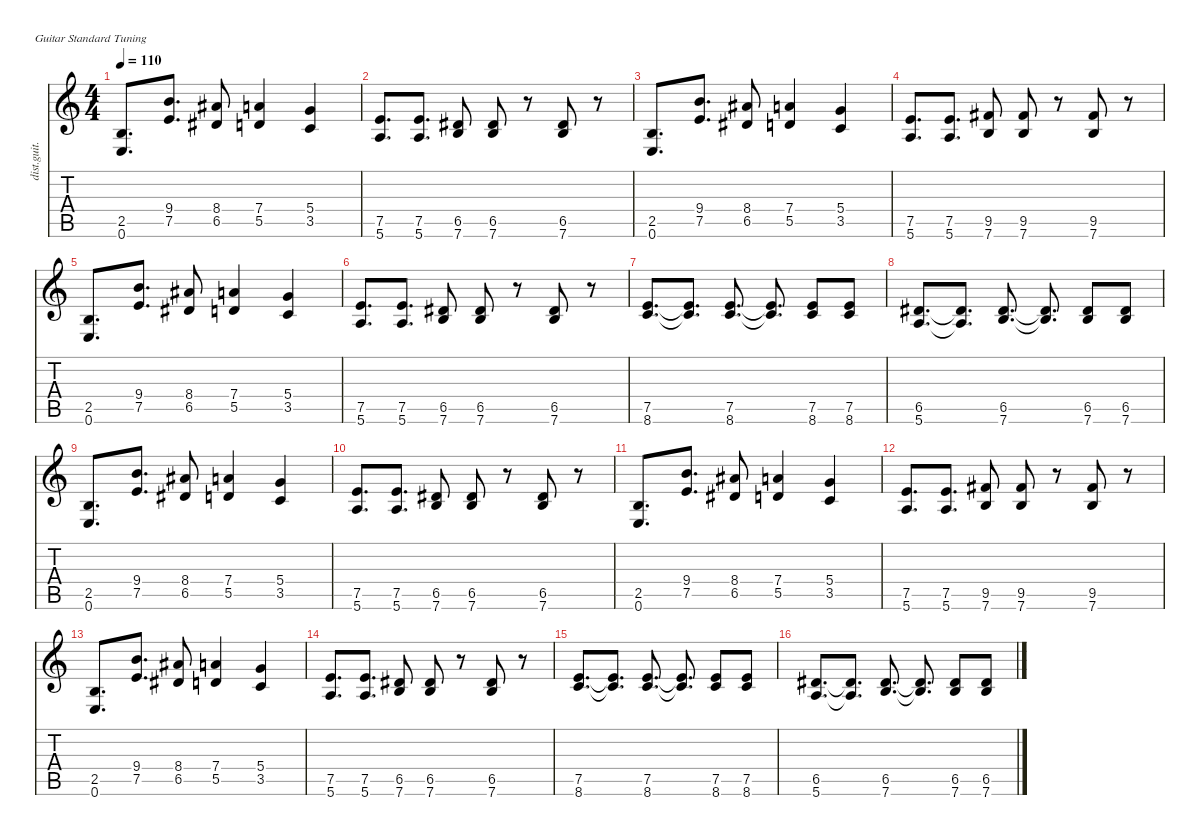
\defaultSystemsLayout 4
\hideDynamics
\bracketExtendMode nobrackets
\otherSystemsTrackNameOrientation horizontal
\track ("Distortion Guitar" "dist.guit.") {instrument distortionguitar}
\staff {score tabs}
\tuning (E4 B3 G3 D3 A2 E2)
\ts (4 4)
\tempo 110
\clef g2
\ks c
(0.6 2.5).8{d dy mf beam Up} (9.4 7.5).8{d beam Up} (6.5{acc #} 8.4{acc #}).8{beam Up} (5.5 7.4).4{beam Up} (5.4 3.5).4{beam Up} |
(5.6 7.5).8{d beam Up} (5.6 7.5).8{d beam Up} (7.6 6.5{acc #}).8{beam Up} (7.6 6.5{acc #}).8{beam Up} r.8{beam Up} (7.6 6.5{acc #}).8{beam Up} r.8{beam Up} |
(0.6 2.5).8{d beam Up} (9.4 7.5).8{d beam Up} (6.5{acc #} 8.4{acc #}).8{beam Up} (5.5 7.4).4{beam Up} (5.4 3.5).4{beam Up} |
(5.6 7.5).8{d beam Up} (5.6 7.5).8{d beam Up} (7.6 9.5{acc #}).8{beam Up} (7.6 9.5{acc #}).8{beam Up} r.8{beam Up} (7.6 9.5{acc #}).8{beam Up} r.8{beam Up} |
(0.6 2.5).8{d beam Up} (9.4 7.5).8{d beam Up} (6.5{acc #} 8.4{acc #}).8{beam Up} (5.5 7.4).4{beam Up} (5.4 3.5).4{beam Up} |
(5.6 7.5).8{d beam Up} (5.6 7.5).8{d beam Up} (7.6 6.5{acc #}).8{beam Up} (7.6 6.5{acc #}).8{beam Up} r.8{beam Up} (7.6 6.5{acc #}).8{beam Up} r.8{beam Up} |
(8.6 7.5).8{d beam Up} (7.5{t} 8.6{t}).8{d beam Up} (7.5 8.6).8{d beam Up} (7.5{t} 8.6{t}).8{d beam Up} (7.5 8.6).8{beam Up} (8.6 7.5).8{beam Up} |
(5.6 6.5{acc #}).8{d beam Up} (5.6{t} 6.5{t acc #}).8{d beam Up} (7.6 6.5{acc #}).8{d beam Up} (7.6{t} 6.5{t acc #}).8{d beam Up} (7.6 6.5{acc #}).8{beam Up} (7.6 6.5{acc #}).8{beam Up} |
(0.6 2.5).8{d beam Up} (9.4 7.5).8{d beam Up} (6.5{acc #} 8.4{acc #}).8{beam Up} (5.5 7.4).4{beam Up} (5.4 3.5).4{beam Up} |
(5.6 7.5).8{d beam Up} (5.6 7.5).8{d beam Up} (7.6 6.5{acc #}).8{beam Up} (7.6 6.5{acc #}).8{beam Up} r.8{beam Up} (7.6 6.5{acc #}).8{beam Up} r.8{beam Up} |
(0.6 2.5).8{d beam Up} (9.4 7.5).8{d beam Up} (6.5{acc #} 8.4{acc #}).8{beam Up} (5.5 7.4).4{beam Up} (5.4 3.5).4{beam Up} |
(5.6 7.5).8{d beam Up} (5.6 7.5).8{d beam Up} (7.6 9.5{acc #}).8{beam Up} (7.6 9.5{acc #}).8{beam Up} r.8{beam Up} (7.6 9.5{acc #}).8{beam Up} r.8{beam Up} |
(0.6 2.5).8{d beam Up} (9.4 7.5).8{d beam Up} (6.5{acc #} 8.4{acc #}).8{beam Up} (5.5 7.4).4{beam Up} (5.4 3.5).4{beam Up} |
(5.6 7.5).8{d beam Up} (5.6 7.5).8{d beam Up} (7.6 6.5{acc #}).8{beam Up} (7.6 6.5{acc #}).8{beam Up} r.8{beam Up} (7.6 6.5{acc #}).8{beam Up} r.8{beam Up} |
(8.6 7.5).8{d beam Up} (7.5{t} 8.6{t}).8{d beam Up} (7.5 8.6).8{d beam Up} (7.5{t} 8.6{t}).8{d beam Up} (7.5 8.6).8{beam Up} (8.6 7.5).8{beam Up} |
(5.6 6.5{acc #}).8{d beam Up} (5.6{t} 6.5{t acc #}).8{d beam Up} (7.6 6.5{acc #}).8{d beam Up} (7.6{t} 6.5{t acc #}).8{d beam Up} (7.6 6.5{acc #}).8{beam Up} (7.6 6.5{acc #}).8{beam Up}
